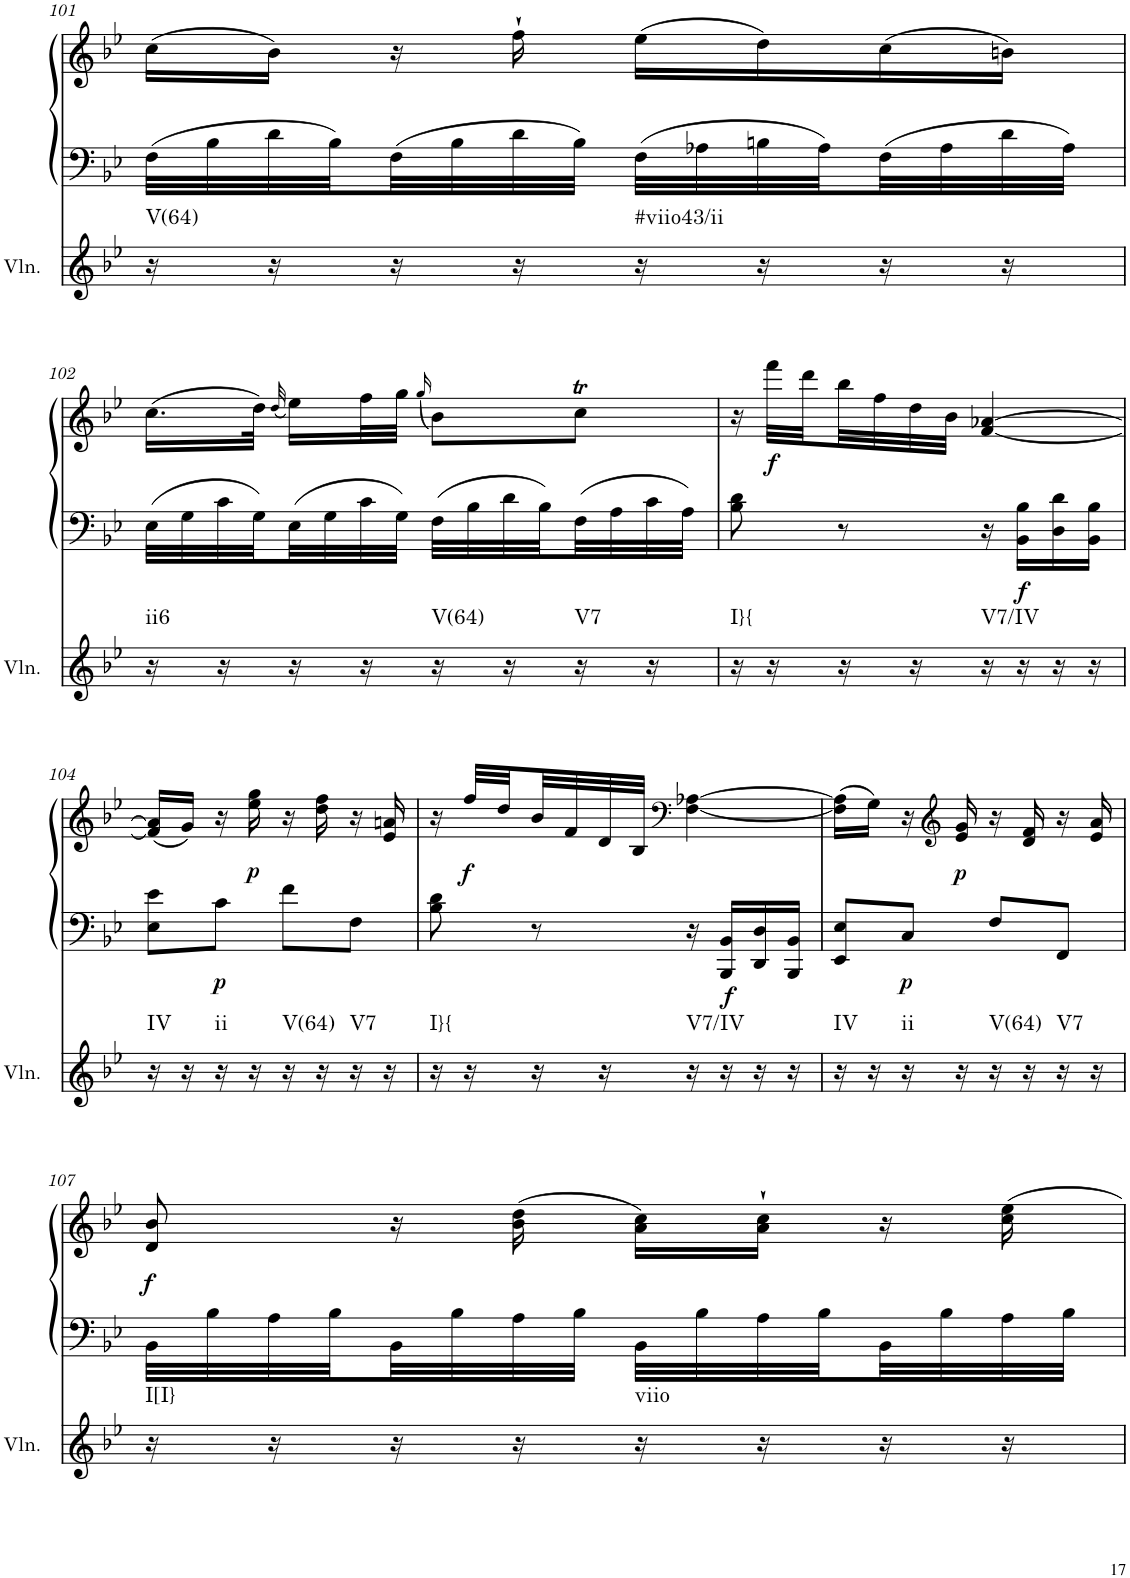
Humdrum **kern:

**kern	**harte	**kern	**kern	**dynam
*part2	*part2	*part1	*part1	*part1
*staff3	*	*staff2	*staff1	*staff1/2
*I"Violin	*	*I"Klavier linke Hand	*	*
*I'Vln.	*	*	*	*
!!LO:PB:g=z
*clefG2	*	*clefF4	*clefG2	*
*k[b-e-]	*	*k[b-e-]	*k[b-e-]	*
*M2/4	*	*M2/4	*M2/4	*
=101	=101	=101	=101	=101
!	!LO:H:kt=V(64)	!	!	!
16r	N	32F\LLL	(16cc\LL	.
.	.	32B-\	.	.
16r	.	32d\	16b-\JJ)	.
.	.	32B-\	.	.
16r	.	32F\	16r	.
.	.	32B-\	.	.
16r	.	32d\	16ff`\	.
.	.	32B-\JJJ	.	.
!	!LO:H:kt=#viio43/ii	!	!	!
16r	N	32F\LLL	(16ee-\LL	.
.	.	32A-X\	.	.
16r	.	32Bn\	16dd\)	.
.	.	32A-\	.	.
16r	.	32F\	(16cc\	.
.	.	32A-\	.	.
16r	.	32d\	16bn\JJ)	.
.	.	32A-\JJJ	.	.
!!LO:LB:g=z
=102	=102	=102	=102	=102
!	!LO:H:kt=ii6	!	!	!
16r	N	32E-\LLL	(16.cc\LL	.
.	.	32G\	.	.
16r	.	32c\	.	.
.	.	32G\	32dd\JJk)	.
.	.	.	(32qdd/	.
16r	.	32E-\	16ee-\LL)	.
.	.	32G\	.	.
16r	.	32c\	32ff\L	.
.	.	32G\JJJ	32gg\JJJ	.
.	.	.	(16qgg/	.
!	!LO:H:kt=V(64)	!	!	!
16r	N	32F\LLL	8b-\L)	.
.	.	32B-\	.	.
16r	.	32d\	.	.
.	.	32B-\	.	.
!	!LO:H:kt=V7	!	!	!
16r	N	32F\	8ccT\J	.
.	.	32A\	.	.
16r	.	32c\	.	.
.	.	32A\JJJ	.	.
=103	=103	=103	=103	=103
!	!LO:H:kt=I}{	!	!	!
16r	N	8B-\ 8d\	16r	.
!	!	!	!	!LO:DY:b
16r	.	.	32fff\LLL	f
.	.	.	32ddd\	.
16r	.	8r	32bb-\	.
.	.	.	32ff\	.
16r	.	.	32dd\	.
.	.	.	32b-\JJJ	.
!	!LO:H:kt=V7/IV	!	!	!
16r	N	16r	[4f/ [4a-X/	.
!	!	!	!	!LO:DY:b=2
16r	.	16BB-\ 16B-\LL	.	f
16r	.	16D\ 16d\	.	.
16r	.	16BB-\ 16B-\JJ	.	.
!!LO:LB:g=z
=104	=104	=104	=104	=104
!	!LO:H:kt=IV	!	!	!
16r	N	8E-\ 8e-\L	(16f/] 16a-/]LL	.
16r	.	.	16g/JJ)	.
!	!LO:H:kt=ii	!	!	!LO:DY:b=2
16r	N	8c\J	16r	p
!	!	!	!	!LO:DY:b
16r	.	.	16ee-\ 16gg\	p
!	!LO:H:kt=V(64)	!	!	!
16r	N	8f\L	16r	.
16r	.	.	16dd\ 16ff\	.
!	!LO:H:kt=V7	!	!	!
16r	N	8F\J	16r	.
16r	.	.	16e-/ 16an/	.
=105	=105	=105	=105	=105
!	!LO:H:kt=I}{	!	!	!
16r	N	8B-\ 8d\	16r	.
!	!	!	!	!LO:DY:b
16r	.	.	32ff/LLL	f
.	.	.	32dd/	.
16r	.	8r	32b-/	.
.	.	.	32f/	.
16r	.	.	32d/	.
.	.	.	32B-/JJJ	.
*	*	*	*clefF4	*
!	!LO:H:kt=V7/IV	!	!	!
16r	N	16r	[4F\ [4A-X\	.
!	!	!	!	!LO:DY:b=2
16r	.	16BBB-/ 16BB-/LL	.	f
16r	.	16DD/ 16D/	.	.
16r	.	16BBB-/ 16BB-/JJ	.	.
=106	=106	=106	=106	=106
!	!LO:H:kt=IV	!	!	!
16r	N	8EE-/ 8E-/L	(16F\] 16A-\]LL	.
16r	.	.	16G\JJ)	.
!	!LO:H:kt=ii	!	!	!LO:DY:b=2
16r	N	8C/J	16r	p
*	*	*	*clefG2	*
!	!	!	!	!LO:DY:b
16r	.	.	16e-/ 16g/	p
!	!LO:H:kt=V(64)	!	!	!
16r	N	8F/L	16r	.
16r	.	.	16d/ 16f/	.
!	!LO:H:kt=V7	!	!	!
16r	N	8FF/J	16r	.
16r	.	.	16e-/ 16a/	.
!!LO:LB:g=z
=107	=107	=107	=107	=107
!	!LO:H:kt=I[I}	!	!	!LO:DY:b
16r	N	32BB-\LLL	8d/ 8b-/	f
.	.	32B-\	.	.
16r	.	32A\	.	.
.	.	32B-\	.	.
16r	.	32BB-\	16r	.
.	.	32B-\	.	.
16r	.	32A\	(16b-\ 16dd\	.
.	.	32B-\JJJ	.	.
!	!LO:H:kt=viio	!	!	!
16r	N	32BB-\LLL	16a\ 16cc\LL)	.
.	.	32B-\	.	.
16r	.	32A\	16a\` 16cc\`JJ	.
.	.	32B-\	.	.
16r	.	32BB-\	16r	.
.	.	32B-\	.	.
16r	.	32A\	16cc\ 16ee-\	.
.	.	32B-\JJJ	.	.
=	=	=	=	=
*-	*-	*-	*-	*-
